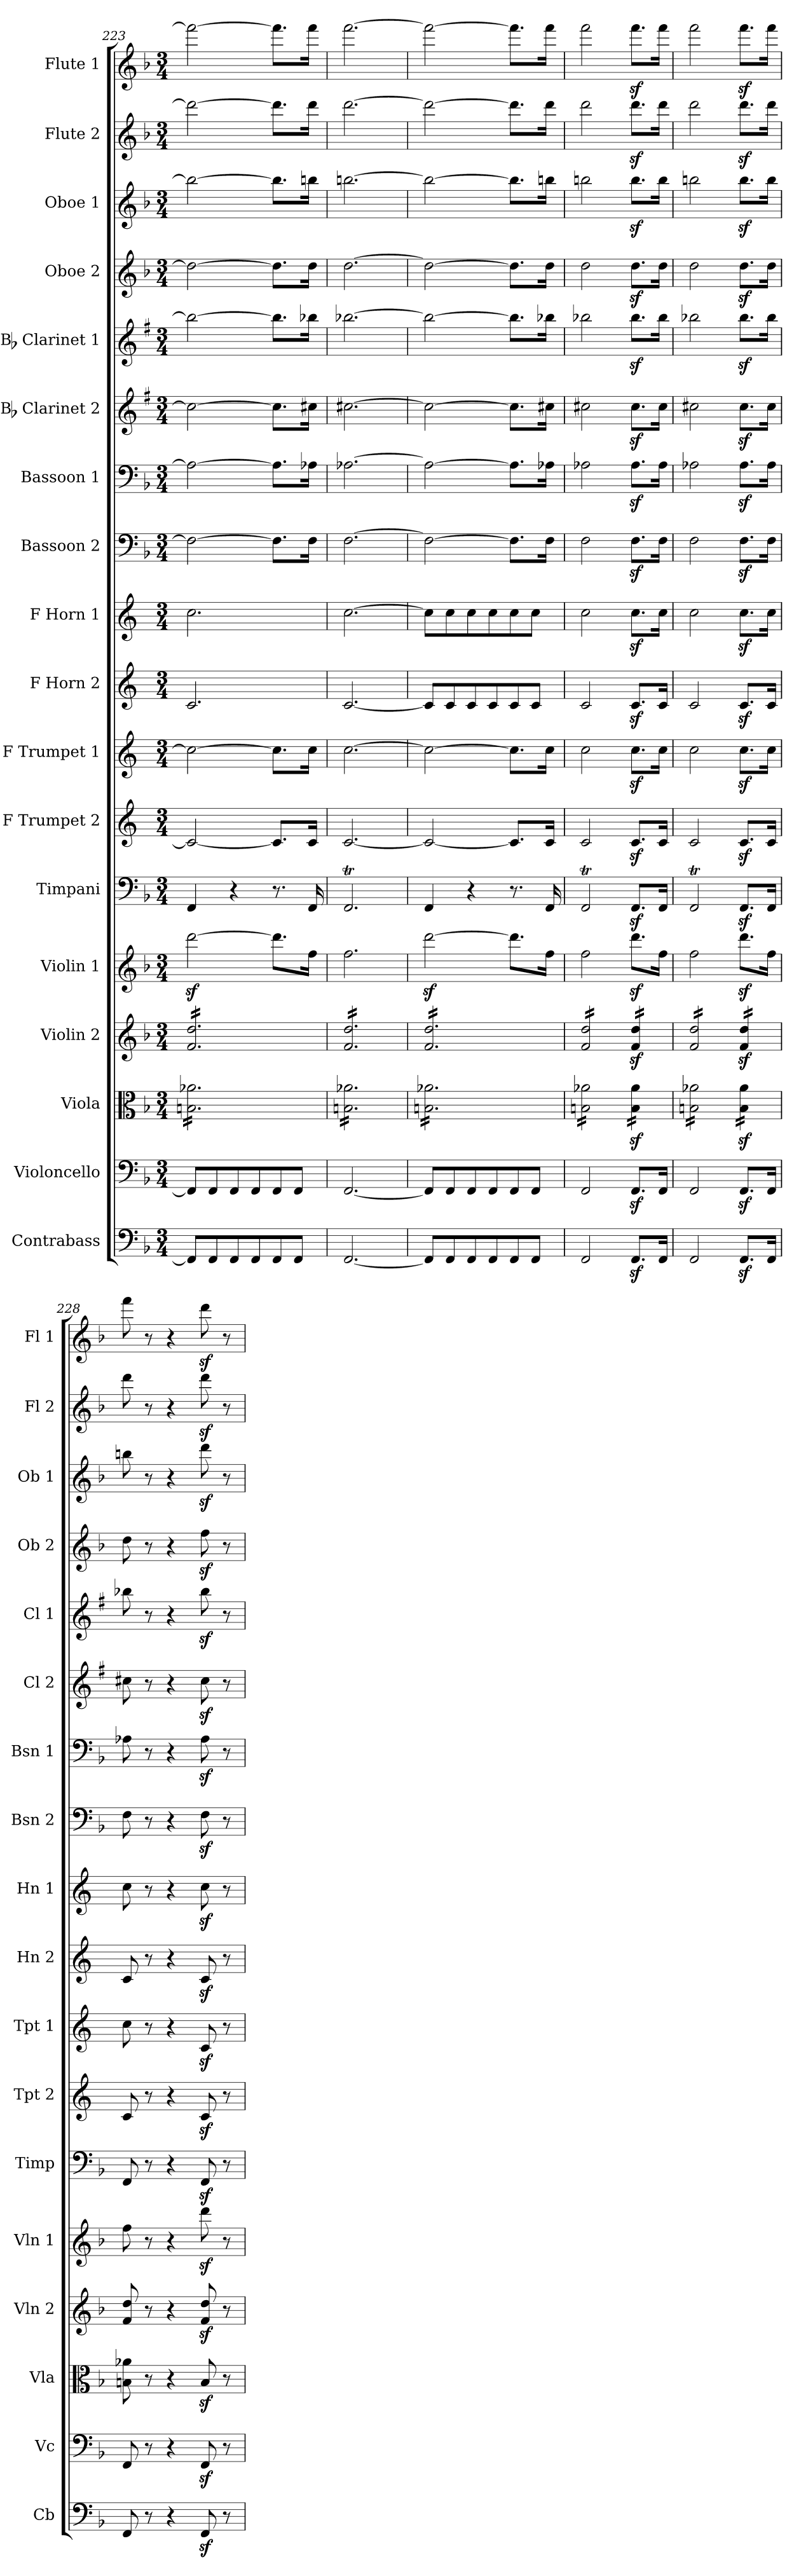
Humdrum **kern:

**kern	**kern	**kern	**kern	**kern	**kern	**kern	**kern	**kern	**kern	**kern	**kern	**kern	**kern	**kern	**kern	**kern	**kern
*part18	*part17	*part16	*part15	*part14	*part13	*part12	*part11	*part10	*part9	*part8	*part7	*part6	*part5	*part4	*part3	*part2	*part1
*staff18	*staff17	*staff16	*staff15	*staff14	*staff13	*staff12	*staff11	*staff10	*staff9	*staff8	*staff7	*staff6	*staff5	*staff4	*staff3	*staff2	*staff1
*I"Contrabass	*I"Violoncello	*I"Viola	*I"Violin 2	*I"Violin 1	*I"Timpani	*I"F Trumpet 2	*I"F Trumpet 1	*I"F Horn 2	*I"F Horn 1	*I"Bassoon 2	*I"Bassoon 1	*I"Bb Clarinet 2	*I"Bb Clarinet 1	*I"Oboe 2	*I"Oboe 1	*I"Flute 2	*I"Flute 1
*I'Cb	*I'Vc	*I'Vla	*I'Vln 2	*I'Vln 1	*I'Timp	*I'Tpt 2	*I'Tpt 1	*I'Hn 2	*I'Hn 1	*I'Bsn 2	*I'Bsn 1	*I'Cl 2	*I'Cl 1	*I'Ob 2	*I'Ob 1	*I'Fl 2	*I'Fl 1
*clefF4	*clefF4	*clefC3	*clefG2	*clefG2	*clefF4	*clefG2	*clefG2	*clefG2	*clefG2	*clefF4	*clefF4	*clefG2	*clefG2	*clefG2	*clefG2	*clefG2	*clefG2
*ITrd7c12	*	*	*	*	*	*ITrd-3c-5	*ITrd-3c-5	*ITrd4c7	*ITrd4c7	*	*	*ITrd1c2	*ITrd1c2	*	*	*	*
*k[b-]	*k[b-]	*k[b-]	*k[b-]	*k[b-]	*k[b-]	*k[b-]	*k[b-]	*k[b-]	*k[b-]	*k[b-]	*k[b-]	*k[b-]	*k[b-]	*k[b-]	*k[b-]	*k[b-]	*k[b-]
*M3/4	*M3/4	*M3/4	*M3/4	*M3/4	*M3/4	*M3/4	*M3/4	*M3/4	*M3/4	*M3/4	*M3/4	*M3/4	*M3/4	*M3/4	*M3/4	*M3/4	*M3/4
=223	=223	=223	=223	=223	=223	=223	=223	=223	=223	=223	=223	=223	=223	=223	=223	=223	=223
*	*	*tremolo	*	*	*	*	*	*	*	*	*	*	*	*	*	*	*
*	*	*	*tremolo	*	*	*	*	*	*	*	*	*	*	*	*	*	*
8FFF/L]	8FF/L]	16Bn\ 16a-X\LL	16f/ 16dd/LL	[2dddz<\	4FF/	2f/_	2ff\_	2.F/	2.f\	2F\_	2A-\_	2b\_	2aa-\_	2dd\_	2bb\_	2ddd\_	2fff\_
.	.	16Bn\ 16a-X\	16f/ 16dd/	.	.	.	.	.	.	.	.	.	.	.	.	.	.
8FFF/	8FF/	16Bn\ 16a-X\	16f/ 16dd/	.	.	.	.	.	.	.	.	.	.	.	.	.	.
.	.	16Bn\ 16a-X\	16f/ 16dd/	.	.	.	.	.	.	.	.	.	.	.	.	.	.
8FFF/	8FF/	16Bn\ 16a-X\	16f/ 16dd/	.	4r	.	.	.	.	.	.	.	.	.	.	.	.
.	.	16Bn\ 16a-X\	16f/ 16dd/	.	.	.	.	.	.	.	.	.	.	.	.	.	.
8FFF/	8FF/	16Bn\ 16a-X\	16f/ 16dd/	.	.	.	.	.	.	.	.	.	.	.	.	.	.
.	.	16Bn\ 16a-X\	16f/ 16dd/	.	.	.	.	.	.	.	.	.	.	.	.	.	.
8FFF/	8FF/	16Bn\ 16a-X\	16f/ 16dd/	8.ddd\L]	8.r	8.f/L]	8.ff\L]	.	.	8.F\L]	8.A-\L]	8.b\L]	8.aa-\L]	8.dd\L]	8.bb\L]	8.ddd\L]	8.fff\L]
.	.	16Bn\ 16a-X\	16f/ 16dd/	.	.	.	.	.	.	.	.	.	.	.	.	.	.
8FFF/J	8FF/J	16Bn\ 16a-X\	16f/ 16dd/	.	.	.	.	.	.	.	.	.	.	.	.	.	.
.	.	16Bn\ 16a-X\JJ	16f/ 16dd/JJ	16ff\Jk	16FF/	16f/Jk	16ff\Jk	.	.	16F\Jk	16A-X\Jk	16bn\Jk	16aa-X\Jk	16dd\Jk	16bbn\Jk	16ddd\Jk	16fff\Jk
=224	=224	=224	=224	=224	=224	=224	=224	=224	=224	=224	=224	=224	=224	=224	=224	=224	=224
[2.FFF/	[2.FF/	16Bn\ 16a-X\LL	16f/ 16dd/LL	2.ff\	2.FFT/	[2.f/	[2.ff\	[2.F/	[2.f\	[2.F\	[2.A-X\	[2.bn\	[2.aa-X\	[2.dd\	[2.bbn\	[2.ddd\	[2.fff\
.	.	16Bn\ 16a-X\	16f/ 16dd/	.	.	.	.	.	.	.	.	.	.	.	.	.	.
.	.	16Bn\ 16a-X\	16f/ 16dd/	.	.	.	.	.	.	.	.	.	.	.	.	.	.
.	.	16Bn\ 16a-X\	16f/ 16dd/	.	.	.	.	.	.	.	.	.	.	.	.	.	.
.	.	16Bn\ 16a-X\	16f/ 16dd/	.	.	.	.	.	.	.	.	.	.	.	.	.	.
.	.	16Bn\ 16a-X\	16f/ 16dd/	.	.	.	.	.	.	.	.	.	.	.	.	.	.
.	.	16Bn\ 16a-X\	16f/ 16dd/	.	.	.	.	.	.	.	.	.	.	.	.	.	.
.	.	16Bn\ 16a-X\	16f/ 16dd/	.	.	.	.	.	.	.	.	.	.	.	.	.	.
.	.	16Bn\ 16a-X\	16f/ 16dd/	.	.	.	.	.	.	.	.	.	.	.	.	.	.
.	.	16Bn\ 16a-X\	16f/ 16dd/	.	.	.	.	.	.	.	.	.	.	.	.	.	.
.	.	16Bn\ 16a-X\	16f/ 16dd/	.	.	.	.	.	.	.	.	.	.	.	.	.	.
.	.	16Bn\ 16a-X\JJ	16f/ 16dd/JJ	.	.	.	.	.	.	.	.	.	.	.	.	.	.
=225	=225	=225	=225	=225	=225	=225	=225	=225	=225	=225	=225	=225	=225	=225	=225	=225	=225
8FFF/L]	8FF/L]	16Bn\ 16a-X\LL	16f/ 16dd/LL	[2dddz<\	4FF/	2f/_	2ff\_	8F/L]	8f\L]	2F\_	2A-\_	2b\_	2aa-\_	2dd\_	2bb\_	2ddd\_	2fff\_
.	.	16Bn\ 16a-X\	16f/ 16dd/	.	.	.	.	.	.	.	.	.	.	.	.	.	.
8FFF/	8FF/	16Bn\ 16a-X\	16f/ 16dd/	.	.	.	.	8F/	8f\	.	.	.	.	.	.	.	.
.	.	16Bn\ 16a-X\	16f/ 16dd/	.	.	.	.	.	.	.	.	.	.	.	.	.	.
8FFF/	8FF/	16Bn\ 16a-X\	16f/ 16dd/	.	4r	.	.	8F/	8f\	.	.	.	.	.	.	.	.
.	.	16Bn\ 16a-X\	16f/ 16dd/	.	.	.	.	.	.	.	.	.	.	.	.	.	.
8FFF/	8FF/	16Bn\ 16a-X\	16f/ 16dd/	.	.	.	.	8F/	8f\	.	.	.	.	.	.	.	.
.	.	16Bn\ 16a-X\	16f/ 16dd/	.	.	.	.	.	.	.	.	.	.	.	.	.	.
8FFF/	8FF/	16Bn\ 16a-X\	16f/ 16dd/	8.ddd\L]	8.r	8.f/L]	8.ff\L]	8F/	8f\	8.F\L]	8.A-\L]	8.b\L]	8.aa-\L]	8.dd\L]	8.bb\L]	8.ddd\L]	8.fff\L]
.	.	16Bn\ 16a-X\	16f/ 16dd/	.	.	.	.	.	.	.	.	.	.	.	.	.	.
8FFF/J	8FF/J	16Bn\ 16a-X\	16f/ 16dd/	.	.	.	.	8F/J	8f\J	.	.	.	.	.	.	.	.
.	.	16Bn\ 16a-X\JJ	16f/ 16dd/JJ	16ff\Jk	16FF/	16f/Jk	16ff\Jk	.	.	16F\Jk	16A-X\Jk	16bn\Jk	16aa-X\Jk	16dd\Jk	16bbn\Jk	16ddd\Jk	16fff\Jk
=226	=226	=226	=226	=226	=226	=226	=226	=226	=226	=226	=226	=226	=226	=226	=226	=226	=226
2FFF/	2FF/	16Bn\ 16a-X\LL	16f/ 16dd/LL	2ff\	2FFT/	2f/	2ff\	2F/	2f\	2F\	2A-X\	2bn\	2aa-X\	2dd\	2bbn\	2ddd\	2fff\
.	.	16Bn\ 16a-X\	16f/ 16dd/	.	.	.	.	.	.	.	.	.	.	.	.	.	.
.	.	16Bn\ 16a-X\	16f/ 16dd/	.	.	.	.	.	.	.	.	.	.	.	.	.	.
.	.	16Bn\ 16a-X\	16f/ 16dd/	.	.	.	.	.	.	.	.	.	.	.	.	.	.
.	.	16Bn\ 16a-X\	16f/ 16dd/	.	.	.	.	.	.	.	.	.	.	.	.	.	.
.	.	16Bn\ 16a-X\	16f/ 16dd/	.	.	.	.	.	.	.	.	.	.	.	.	.	.
.	.	16Bn\ 16a-X\	16f/ 16dd/	.	.	.	.	.	.	.	.	.	.	.	.	.	.
.	.	16Bn\ 16a-X\JJ	16f/ 16dd/JJ	.	.	.	.	.	.	.	.	.	.	.	.	.	.
8.FFFz</L	8.FFz</L	16B\z< 16a-\z<LL	16f/z< 16dd/z<LL	8.dddz<\L	8.FFz</L	8.fz</L	8.ffz<\L	8.Fz</L	8.fz<\L	8.Fz<\L	8.A-z<\L	8.bz<\L	8.aa-z<\L	8.ddz<\L	8.bbz<\L	8.dddz<\L	8.fffz<\L
.	.	16B\z< 16a-\z<	16f/z< 16dd/z<	.	.	.	.	.	.	.	.	.	.	.	.	.	.
.	.	16B\z< 16a-\z<	16f/z< 16dd/z<	.	.	.	.	.	.	.	.	.	.	.	.	.	.
16FFF/Jk	16FF/Jk	16B\z< 16a-\z<JJ	16f/z< 16dd/z<JJ	16ff\Jk	16FF/Jk	16f/Jk	16ff\Jk	16F/Jk	16f\Jk	16F\Jk	16A-\Jk	16b\Jk	16aa-\Jk	16dd\Jk	16bb\Jk	16ddd\Jk	16fff\Jk
=227	=227	=227	=227	=227	=227	=227	=227	=227	=227	=227	=227	=227	=227	=227	=227	=227	=227
2FFF/	2FF/	16Bn\ 16a-X\LL	16f/ 16dd/LL	2ff\	2FFT/	2f/	2ff\	2F/	2f\	2F\	2A-X\	2bn\	2aa-X\	2dd\	2bbn\	2ddd\	2fff\
.	.	16Bn\ 16a-X\	16f/ 16dd/	.	.	.	.	.	.	.	.	.	.	.	.	.	.
.	.	16Bn\ 16a-X\	16f/ 16dd/	.	.	.	.	.	.	.	.	.	.	.	.	.	.
.	.	16Bn\ 16a-X\	16f/ 16dd/	.	.	.	.	.	.	.	.	.	.	.	.	.	.
.	.	16Bn\ 16a-X\	16f/ 16dd/	.	.	.	.	.	.	.	.	.	.	.	.	.	.
.	.	16Bn\ 16a-X\	16f/ 16dd/	.	.	.	.	.	.	.	.	.	.	.	.	.	.
.	.	16Bn\ 16a-X\	16f/ 16dd/	.	.	.	.	.	.	.	.	.	.	.	.	.	.
.	.	16Bn\ 16a-X\JJ	16f/ 16dd/JJ	.	.	.	.	.	.	.	.	.	.	.	.	.	.
8.FFFz</L	8.FFz</L	16B\z< 16a-\z<LL	16f/z< 16dd/z<LL	8.dddz<\L	8.FFz</L	8.fz</L	8.ffz<\L	8.Fz</L	8.fz<\L	8.Fz<\L	8.A-z<\L	8.bz<\L	8.aa-z<\L	8.ddz<\L	8.bbz<\L	8.dddz<\L	8.fffz<\L
.	.	16B\z< 16a-\z<	16f/z< 16dd/z<	.	.	.	.	.	.	.	.	.	.	.	.	.	.
.	.	16B\z< 16a-\z<	16f/z< 16dd/z<	.	.	.	.	.	.	.	.	.	.	.	.	.	.
16FFF/Jk	16FF/Jk	16B\z< 16a-\z<JJ	16f/z< 16dd/z<JJ	16ff\Jk	16FF/Jk	16f/Jk	16ff\Jk	16F/Jk	16f\Jk	16F\Jk	16A-\Jk	16b\Jk	16aa-\Jk	16dd\Jk	16bb\Jk	16ddd\Jk	16fff\Jk
*	*	*	*Xtremolo	*	*	*	*	*	*	*	*	*	*	*	*	*	*
*	*	*Xtremolo	*	*	*	*	*	*	*	*	*	*	*	*	*	*	*
!!LO:PB:g=z
=228	=228	=228	=228	=228	=228	=228	=228	=228	=228	=228	=228	=228	=228	=228	=228	=228	=228
8FFF/	8FF/	8Bn\ 8a-X\	8f/ 8dd/	8ff\	8FF/	8f/	8ff\	8F/	8f\	8F\	8A-X\	8bn\	8aa-X\	8dd\	8bbn\	8ddd\	8fff\
8r	8r	8r	8r	8r	8r	8r	8r	8r	8r	8r	8r	8r	8r	8r	8r	8r	8r
4r	4r	4r	4r	4r	4r	4r	4r	4r	4r	4r	4r	4r	4r	4r	4r	4r	4r
8FFFz</	8FFz</	8Bz</	8f/z< 8dd/z<	8dddz<\	8FFz</	8fz</	8fz</	8Fz</	8fz<\	8Fz<\	8A-z<\	8bz<\	8aa-z<\	8ffz<\	8dddz<\	8dddz<\	8dddz<\
8r	8r	8r	8r	8r	8r	8r	8r	8r	8r	8r	8r	8r	8r	8r	8r	8r	8r
=	=	=	=	=	=	=	=	=	=	=	=	=	=	=	=	=	=
*-	*-	*-	*-	*-	*-	*-	*-	*-	*-	*-	*-	*-	*-	*-	*-	*-	*-
